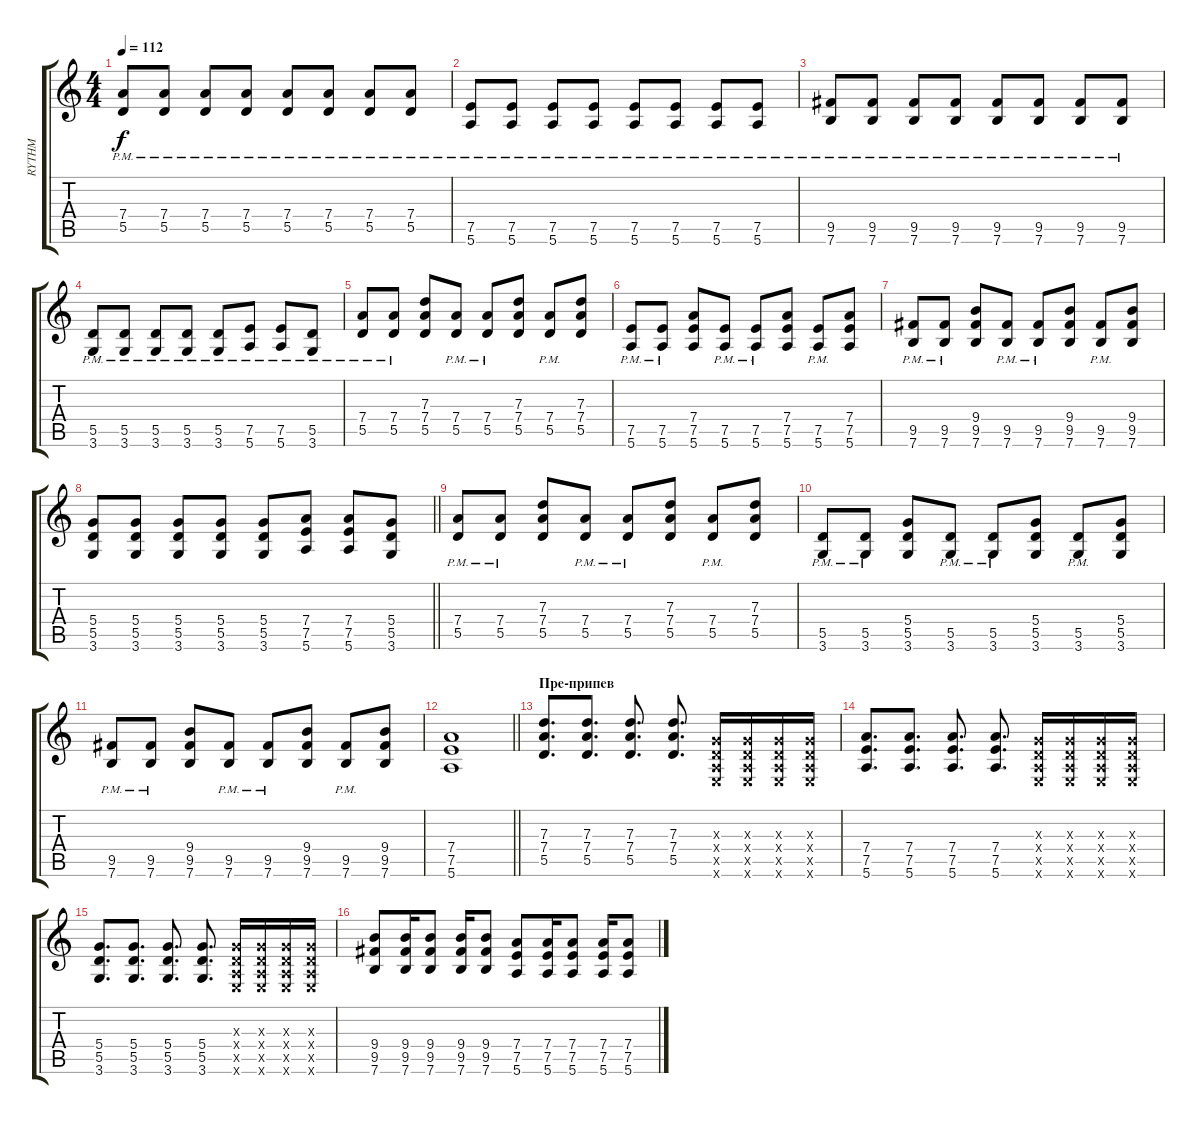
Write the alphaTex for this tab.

\track ("RYTHM" "RYTHM") {instrument distortionguitar}
\staff {score tabs}
\tuning (E4 B3 G3 D3 A2 E2) {hide}
\ts (4 4)
\tempo 112
\clef g2
\ks c
(7.4{pm} 5.5{pm}).8{dy f} (7.4{pm} 5.5{pm}).8 (7.4{pm} 5.5{pm}).8 (7.4{pm} 5.5{pm}).8 (7.4{pm} 5.5{pm}).8 (7.4{pm} 5.5{pm}).8 (7.4{pm} 5.5{pm}).8 (7.4{pm} 5.5{pm}).8 |
(7.5{pm} 5.6{pm}).8 (7.5{pm} 5.6{pm}).8 (7.5{pm} 5.6{pm}).8 (7.5{pm} 5.6{pm}).8 (7.5{pm} 5.6{pm}).8 (7.5{pm} 5.6{pm}).8 (7.5{pm} 5.6{pm}).8 (7.5{pm} 5.6{pm}).8 |
(9.5{pm} 7.6{pm}).8 (9.5{pm} 7.6{pm}).8 (9.5{pm} 7.6{pm}).8 (9.5{pm} 7.6{pm}).8 (9.5{pm} 7.6{pm}).8 (9.5{pm} 7.6{pm}).8 (9.5{pm} 7.6{pm}).8 (9.5{pm} 7.6{pm}).8 |
(5.5{pm} 3.6{pm}).8 (5.5{pm} 3.6{pm}).8 (5.5{pm} 3.6{pm}).8 (5.5{pm} 3.6{pm}).8 (5.5{pm} 3.6{pm}).8 (7.5{pm} 5.6{pm}).8 (7.5{pm} 5.6{pm}).8 (5.5{pm} 3.6{pm}).8 |
(7.4{pm} 5.5{pm}).8 (7.4{pm} 5.5{pm}).8 (7.3 7.4 5.5).8 (7.4{pm} 5.5{pm}).8 (7.4{pm} 5.5{pm}).8 (7.3 7.4 5.5).8 (7.4{pm} 5.5{pm}).8 (7.3 7.4 5.5).8 |
(7.5{pm} 5.6{pm}).8 (7.5{pm} 5.6{pm}).8 (7.4 7.5 5.6).8 (7.5{pm} 5.6{pm}).8 (7.5{pm} 5.6{pm}).8 (7.4 7.5 5.6).8 (7.5{pm} 5.6{pm}).8 (7.4 7.5 5.6).8 |
(9.5{pm} 7.6{pm}).8 (9.5{pm} 7.6{pm}).8 (9.4 9.5 7.6).8 (9.5{pm} 7.6{pm}).8 (9.5{pm} 7.6{pm}).8 (9.4 9.5 7.6).8 (9.5{pm} 7.6{pm}).8 (9.4 9.5 7.6).8 |
\barLineRight lightlight
(5.4 5.5 3.6).8 (5.4 5.5 3.6).8 (5.4 5.5 3.6).8 (5.4 5.5 3.6).8 (5.4 5.5 3.6).8 (7.4 7.5 5.6).8 (7.4 7.5 5.6).8 (5.4 5.5 3.6).8 |
(7.4{pm} 5.5{pm}).8 (7.4{pm} 5.5{pm}).8 (7.3 7.4 5.5).8 (7.4{pm} 5.5{pm}).8 (7.4{pm} 5.5{pm}).8 (7.3 7.4 5.5).8 (7.4{pm} 5.5{pm}).8 (7.3 7.4 5.5).8 |
(5.5{pm} 3.6{pm}).8 (5.5{pm} 3.6{pm}).8 (5.4 5.5 3.6).8 (5.5{pm} 3.6{pm}).8 (5.5{pm} 3.6{pm}).8 (5.4 5.5 3.6).8 (5.5{pm} 3.6{pm}).8 (5.4 5.5 3.6).8 |
(9.5{pm} 7.6{pm}).8 (9.5{pm} 7.6{pm}).8 (9.4 9.5 7.6).8 (9.5{pm} 7.6{pm}).8 (9.5{pm} 7.6{pm}).8 (9.4 9.5 7.6).8 (9.5{pm} 7.6{pm}).8 (9.4 9.5 7.6).8 |
\barLineRight lightlight
(7.4 7.5 5.6).1 |
\section ("" "Пре-припев")
(7.3 7.4 5.5).8{d} (7.3 7.4 5.5).8{d} (7.3 7.4 5.5).8{d} (7.3 7.4 5.5).8{d} (0.3{x} 0.4{x} 0.5{x} 0.6{x}).16 (0.3{x} 0.4{x} 0.5{x} 0.6{x}).16 (0.3{x} 0.4{x} 0.5{x} 0.6{x}).16 (0.3{x} 0.4{x} 0.5{x} 0.6{x}).16 |
(7.4 7.5 5.6).8{d} (7.4 7.5 5.6).8{d} (7.4 7.5 5.6).8{d} (7.4 7.5 5.6).8{d} (0.3{x} 0.4{x} 0.5{x} 0.6{x}).16 (0.3{x} 0.4{x} 0.5{x} 0.6{x}).16 (0.3{x} 0.4{x} 0.5{x} 0.6{x}).16 (0.3{x} 0.4{x} 0.5{x} 0.6{x}).16 |
(5.4 5.5 3.6).8{d} (5.4 5.5 3.6).8{d} (5.4 5.5 3.6).8{d} (5.4 5.5 3.6).8{d} (0.3{x} 0.4{x} 0.5{x} 0.6{x}).16 (0.3{x} 0.4{x} 0.5{x} 0.6{x}).16 (0.3{x} 0.4{x} 0.5{x} 0.6{x}).16 (0.3{x} 0.4{x} 0.5{x} 0.6{x}).16 |
(9.4 9.5 7.6).8 (9.4 9.5 7.6).16 (9.4 9.5 7.6).8 (9.4 9.5 7.6).16 (9.4 9.5 7.6).8 (7.4 7.5 5.6).8 (7.4 7.5 5.6).16 (7.4 7.5 5.6).8 (7.4 7.5 5.6).16 (7.4 7.5 5.6).8
